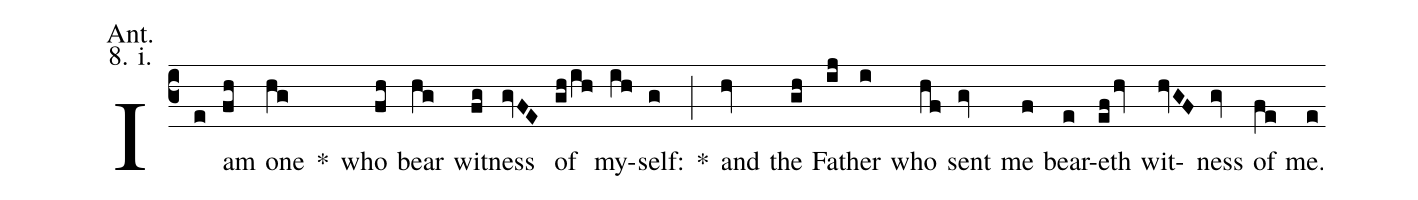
annotation: Ant.;
annotation: 8. i.;
%%
(c3) I(e) am(fh) one(hg) <sp>*</sp>() who(fh) bear(hg) wit(fg)ness(gvFE) of(gh/ih) my(ih)self:(g) <sp>*</sp>(;) and(hv) the(gh) Fa(ij)ther(i) who(hf) sent(gv) me(f) bear(e)eth(efhv) wit(hvGF)ness(gv) of(fe) me.(e)
